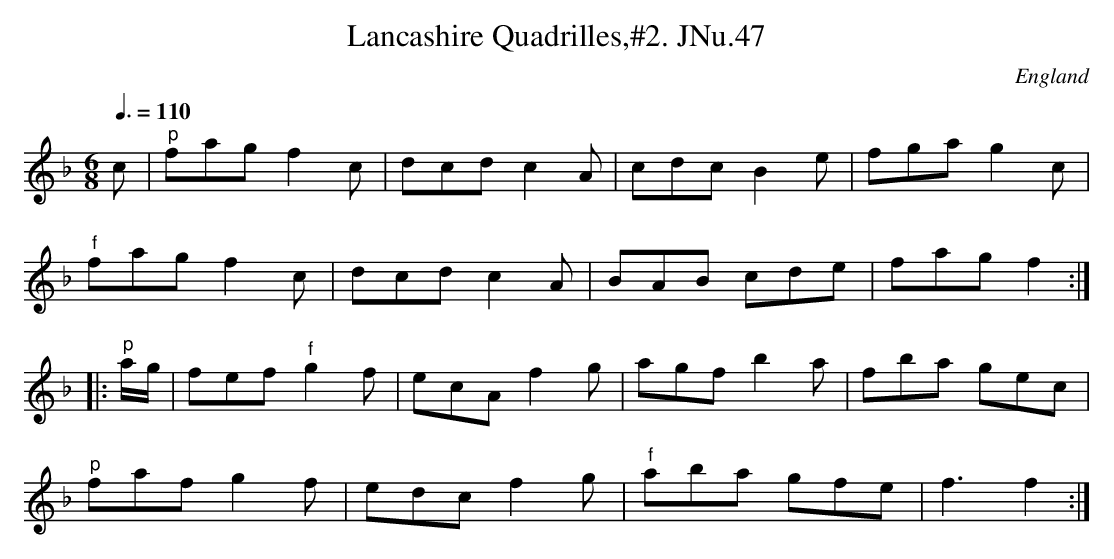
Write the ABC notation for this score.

X:1
T:Lancashire Quadrilles,#2. JNu.47
M:6/8
L:1/8
Q:3/8=110
O:England
K:F major
c|"^p"fag f2c|dcd c2A|cdc B2e|fga g2c|!
"^f"fag f2c|dcd c2A|BAB cde|fag f2:|!
|:"^p"a/g/|fef "^f"g2f|ecA f2g|agf b2a|fba gec|!
"^p"faf g2f|edc f2g|"^f"aba gfe|f3 f2:|
